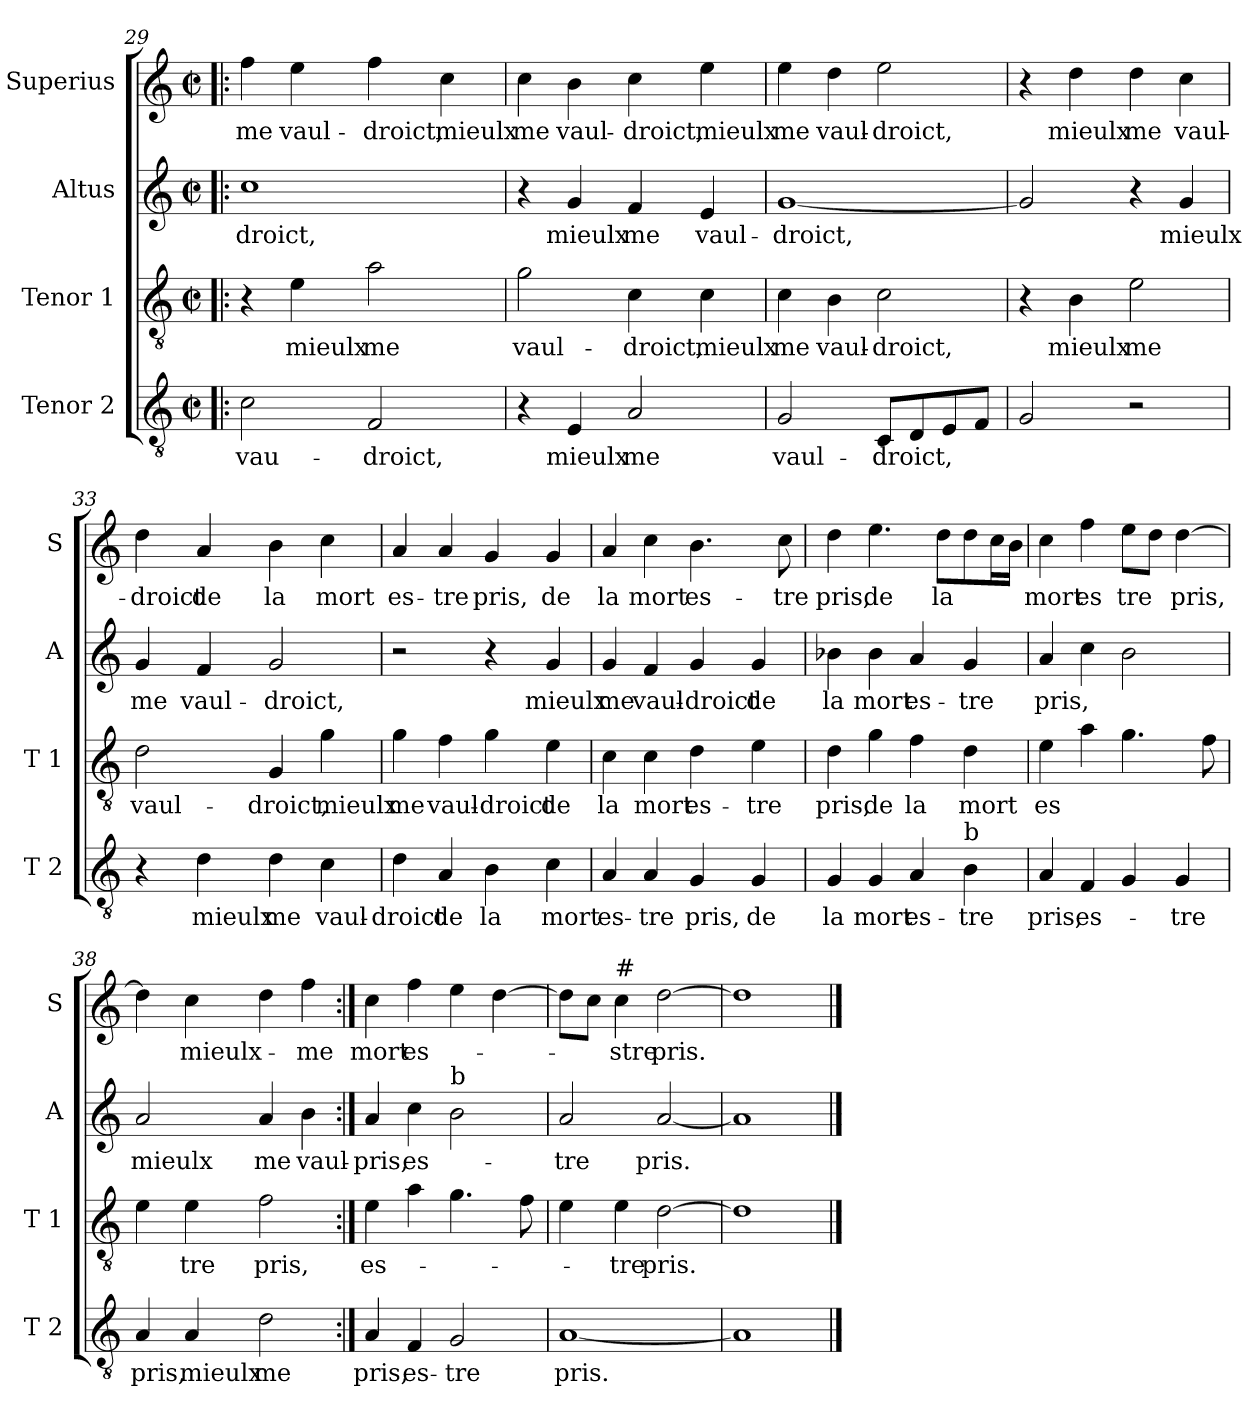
**kern	**text	**kern	**text	**kern	**text	**kern	**text
*part4	*part4	*part3	*part3	*part2	*part2	*part1	*part1
*staff4	*staff4	*staff3	*staff3	*staff2	*staff2	*staff1	*staff1
*I"Tenor 2	*	*I"Tenor 1	*	*I"Altus	*	*I"Superius	*
*I'T 2	*	*I'T 1	*	*I'A	*	*I'S	*
*clefGv2	*	*clefGv2	*	*clefG2	*	*clefG2	*
*k[]	*	*k[]	*	*k[]	*	*k[]	*
*C:	*	*C:	*	*C:	*	*C:	*
*M2/2	*	*M2/2	*	*M2/2	*	*M2/2	*
*met(c|)	*	*met(c|)	*	*met(c|)	*	*met(c|)	*
=29!|:	=29!|:	=29!|:	=29!|:	=29!|:	=29!|:	=29!|:	=29!|:
2c\	vau-	4r	.	1cc	-droict,	4ff\	me
.	.	4e\	mieulx	.	.	4ee\	vaul-
2F/	-droict,	2a\	me	.	.	4ff\	-droict,
.	.	.	.	.	.	4cc\	mieulx
=30	=30	=30	=30	=30	=30	=30	=30
4r	.	2g\	vaul-	4r	.	4cc\	me
4E/	mieulx	.	.	4g/	mieulx	4b\	vaul-
2A/	me	4c\	-droict,	4f/	me	4cc\	-droict,
.	.	4c\	mieulx	4e/	vaul-	4ee\	mieulx
=31	=31	=31	=31	=31	=31	=31	=31
2G/	vaul-	4c\	me	[1g	-droict,	4ee\	me
.	.	4B\	vaul-	.	.	4dd\	vaul-
8C/L	-droict,	2c\	-droict,	.	.	2ee\	-droict,
8D/	.	.	.	.	.	.	.
8E/	.	.	.	.	.	.	.
8F/J	.	.	.	.	.	.	.
!!LO:PB:g=z
=32	=32	=32	=32	=32	=32	=32	=32
2G/	.	4r	.	2g/]	.	4r	.
.	.	4B\	mieulx	.	.	4dd\	mieulx
2r	.	2e\	me	4r	.	4dd\	me
.	.	.	.	4g/	mieulx	4cc\	vaul-
=33	=33	=33	=33	=33	=33	=33	=33
4r	.	2d\	vaul-	4g/	me	4dd\	-droict
4d\	mieulx	.	.	4f/	vaul-	4a/	de
4d\	me	4G/	-droict,	2g/	-droict,	4b\	la
4c\	vaul-	4g\	mieulx	.	.	4cc\	mort
=34	=34	=34	=34	=34	=34	=34	=34
4d\	-droict	4g\	me	2r	.	4a/	es-
4A/	de	4f\	vaul-	.	.	4a/	-tre
4B\	la	4g\	-droict	4r	.	4g/	pris,
4c\	mort	4e\	de	4g/	mieulx	4g/	de
=35	=35	=35	=35	=35	=35	=35	=35
4A/	es-	4c\	la	4g/	me	4a/	la
4A/	-tre	4c\	mort	4f/	vaul-	4cc\	mort
4G/	pris,	4d\	es-	4g/	-droict	4.b\	es-
4G/	de	4e\	-tre	4g/	de	.	.
.	.	.	.	.	.	8cc\	-tre
=36	=36	=36	=36	=36	=36	=36	=36
4G/	la	4d\	pris,	4b-X\	la	4dd\	pris,
4G/	mort	4g\	de	4b-\	mort	4.ee\	de
4A/	es-	4f\	la	4a/	es-	.	.
.	.	.	.	.	.	8dd\L	la
!LO:TX:a:t=b	!	!	!	!	!	!	!
4B\	-tre	4d\	mort	4g/	-tre	8dd\	.
.	.	.	.	.	.	16cc\L	.
.	.	.	.	.	.	16b\JJ	.
!!LO:LB:g=z
=37	=37	=37	=37	=37	=37	=37	=37
4A/	pris,	4e\	es	4a/	pris,	4cc\	mort
4F/	es-	4a\	.	4cc\	.	4ff\	es
4G/	.	4.g\	.	2b\	.	8ee\L	tre
.	.	.	.	.	.	8dd\J	.
4G/	-tre	.	.	.	.	[4dd\	pris,
.	.	8f\	.	.	.	.	.
=38	=38	=38	=38	=38	=38	=38	=38
4A/	pris,	4e\	.	2a/	mieulx	4dd\]	.
4A/	mieulx	4e\	tre	.	.	4cc\	mieulx-
2d\	me	2f\	pris,	4a/	me	4dd\	.
.	.	.	.	4b\	vaul-	4ff\	-me
=39:|!	=39:|!	=39:|!	=39:|!	=39:|!	=39:|!	=39:|!	=39:|!
4A/	pris,	4e\	es-	4a/	-pris,	4cc\	mort
4F/	es-	4a\	.	4cc\	es-	4ff\	es-
!	!	!	!	!LO:TX:a:t=b	!	!	!
2G/	-tre	4.g\	.	2b\	.	4ee\	.
.	.	.	.	.	.	[4dd\	.
.	.	8f\	.	.	.	.	.
=40	=40	=40	=40	=40	=40	=40	=40
[1A	pris.	4e\	.	2a/	-tre	8dd\L]	.
.	.	.	.	.	.	8cc\J	.
!	!	!	!	!	!	!LO:TX:a:t=#	!
.	.	4e\	-tre	.	.	4cc\	-stre
.	.	[2d\	pris.	[2a/	pris.	[2dd\	pris.
=41	=41	=41	=41	=41	=41	=41	=41
1A]	.	1d]	.	1a]	.	1dd]	.
==	==	==	==	==	==	==	==
*-	*-	*-	*-	*-	*-	*-	*-
